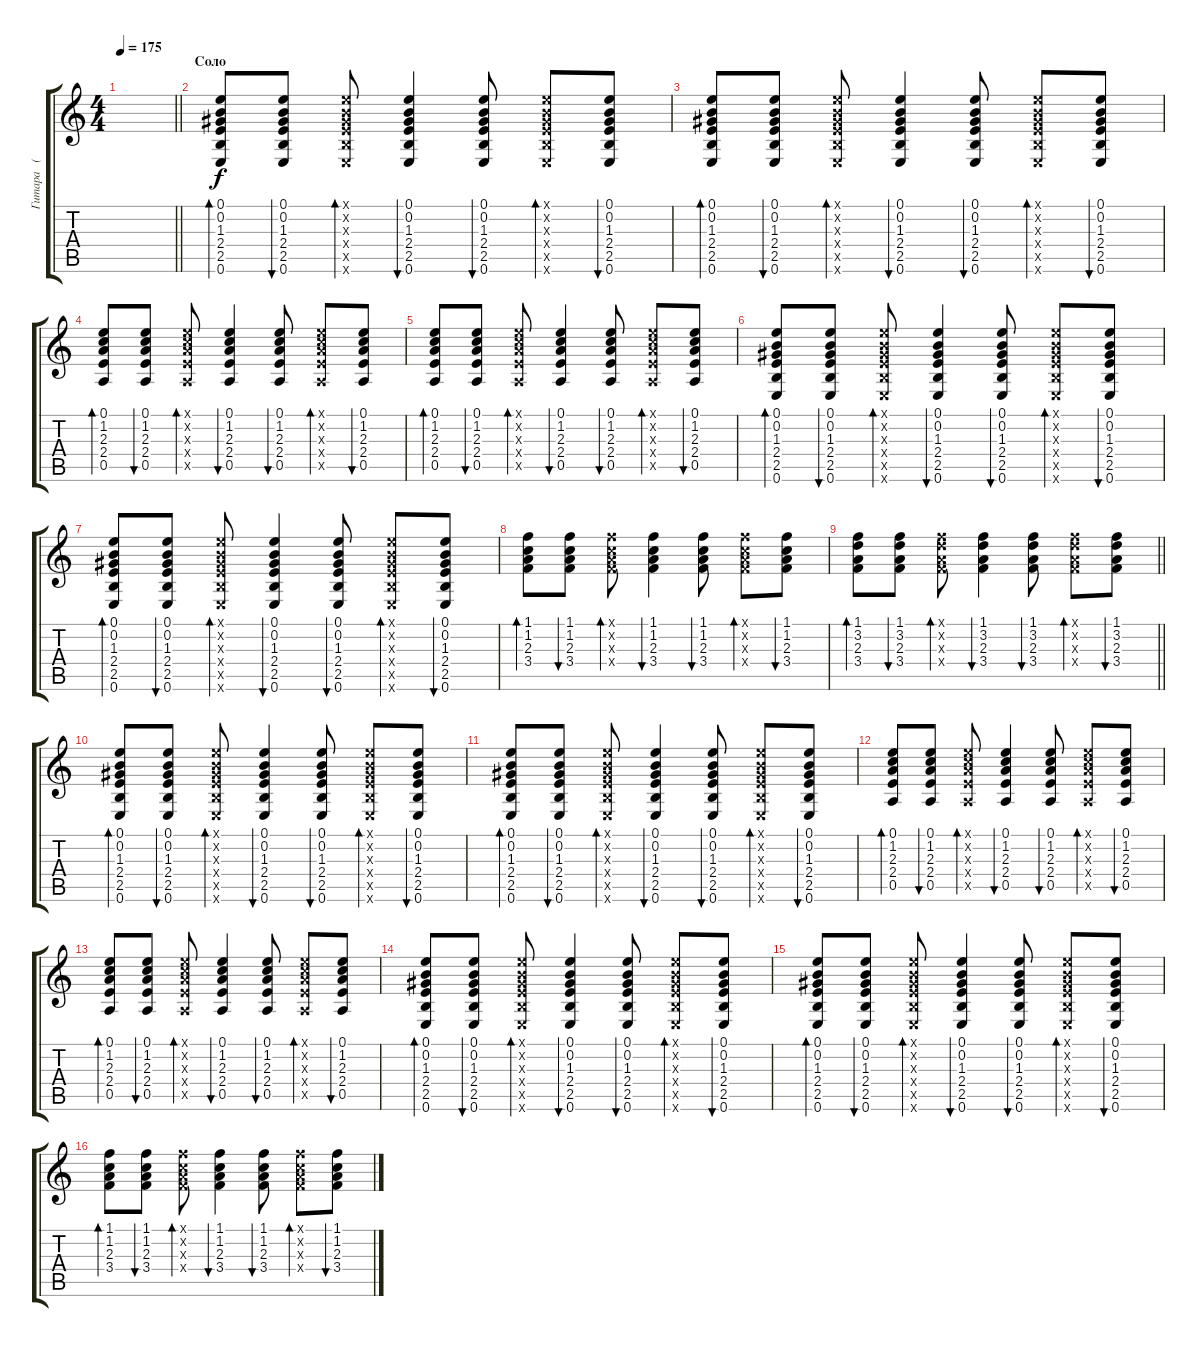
\track ("Гитара   ( Акустика ) " "Гитара   (") {instrument acousticguitarsteel}
\staff {score tabs}
\tuning (E4 B3 G3 D3 A2 E2) {hide}
\ts (4 4)
\tempo 175
\clef g2
\barLineRight lightlight
\ks c
|
\section ("" "Соло")
(0.1 0.2 1.3 2.4 2.5 0.6).8{bd 60} (0.1 0.2 1.3 2.4 2.5 0.6).8{bu 60} (0.1{x} 0.2{x} 1.3{x} 2.4{x} 2.5{x} 0.6{x}).8{bd 60} (0.1 0.2 1.3 2.4 2.5 0.6).4{bu 60} (0.1 0.2 1.3 2.4 2.5 0.6).8{bu 60} (0.1{x} 0.2{x} 1.3{x} 2.4{x} 2.5{x} 0.6{x}).8{bd 60} (0.1 0.2 1.3 2.4 2.5 0.6).8{bu 60} |
(0.1 0.2 1.3 2.4 2.5 0.6).8{bd 60} (0.1 0.2 1.3 2.4 2.5 0.6).8{bu 60} (0.1{x} 0.2{x} 1.3{x} 2.4{x} 2.5{x} 0.6{x}).8{bd 60} (0.1 0.2 1.3 2.4 2.5 0.6).4{bu 60} (0.1 0.2 1.3 2.4 2.5 0.6).8{bu 60} (0.1{x} 0.2{x} 1.3{x} 2.4{x} 2.5{x} 0.6{x}).8{bd 60} (0.1 0.2 1.3 2.4 2.5 0.6).8{bu 60} |
(0.1 1.2 2.3 2.4 0.5).8{bd 60} (0.1 1.2 2.3 2.4 0.5).8{bu 60} (0.1{x} 1.2{x} 2.3{x} 2.4{x} 0.5{x}).8{bd 60} (0.1 1.2 2.3 2.4 0.5).4{bu 60} (0.1 1.2 2.3 2.4 0.5).8{bu 60} (0.1{x} 1.2{x} 2.3{x} 2.4{x} 0.5{x}).8{bd 60} (0.1 1.2 2.3 2.4 0.5).8{bu 60} |
(0.1 1.2 2.3 2.4 0.5).8{bd 60} (0.1 1.2 2.3 2.4 0.5).8{bu 60} (0.1{x} 1.2{x} 2.3{x} 2.4{x} 0.5{x}).8{bd 60} (0.1 1.2 2.3 2.4 0.5).4{bu 60} (0.1 1.2 2.3 2.4 0.5).8{bu 60} (0.1{x} 1.2{x} 2.3{x} 2.4{x} 0.5{x}).8{bd 60} (0.1 1.2 2.3 2.4 0.5).8{bu 60} |
(0.1 0.2 1.3 2.4 2.5 0.6).8{bd 60} (0.1 0.2 1.3 2.4 2.5 0.6).8{bu 60} (0.1{x} 0.2{x} 1.3{x} 2.4{x} 2.5{x} 0.6{x}).8{bd 60} (0.1 0.2 1.3 2.4 2.5 0.6).4{bu 60} (0.1 0.2 1.3 2.4 2.5 0.6).8{bu 60} (0.1{x} 0.2{x} 1.3{x} 2.4{x} 2.5{x} 0.6{x}).8{bd 60} (0.1 0.2 1.3 2.4 2.5 0.6).8{bu 60} |
(0.1 0.2 1.3 2.4 2.5 0.6).8{bd 60} (0.1 0.2 1.3 2.4 2.5 0.6).8{bu 60} (0.1{x} 0.2{x} 1.3{x} 2.4{x} 2.5{x} 0.6{x}).8{bd 60} (0.1 0.2 1.3 2.4 2.5 0.6).4{bu 60} (0.1 0.2 1.3 2.4 2.5 0.6).8{bu 60} (0.1{x} 0.2{x} 1.3{x} 2.4{x} 2.5{x} 0.6{x}).8{bd 60} (0.1 0.2 1.3 2.4 2.5 0.6).8{bu 60} |
(1.1 1.2 2.3 3.4).8{bd 60} (1.1 1.2 2.3 3.4).8{bu 60} (1.1{x} 1.2{x} 2.3{x} 3.4{x}).8{bd 60} (1.1 1.2 2.3 3.4).4{bu 60} (1.1 1.2 2.3 3.4).8{bu 60} (1.1{x} 1.2{x} 2.3{x} 3.4{x}).8{bd 60} (1.1 1.2 2.3 3.4).8{bu 60} |
\barLineRight lightlight
(1.1 3.2 2.3 3.4).8{bd 60} (1.1 3.2 2.3 3.4).8{bu 60} (1.1{x} 3.2{x} 2.3{x} 3.4{x}).8{bd 60} (1.1 3.2 2.3 3.4).4{bu 60} (1.1 3.2 2.3 3.4).8{bu 60} (1.1{x} 3.2{x} 2.3{x} 3.4{x}).8{bd 60} (1.1 3.2 2.3 3.4).8{bu 60} |
\section ("" "")
(0.1 0.2 1.3 2.4 2.5 0.6).8{bd 60} (0.1 0.2 1.3 2.4 2.5 0.6).8{bu 60} (0.1{x} 0.2{x} 1.3{x} 2.4{x} 2.5{x} 0.6{x}).8{bd 60} (0.1 0.2 1.3 2.4 2.5 0.6).4{bu 60} (0.1 0.2 1.3 2.4 2.5 0.6).8{bu 60} (0.1{x} 0.2{x} 1.3{x} 2.4{x} 2.5{x} 0.6{x}).8{bd 60} (0.1 0.2 1.3 2.4 2.5 0.6).8{bu 60} |
(0.1 0.2 1.3 2.4 2.5 0.6).8{bd 60} (0.1 0.2 1.3 2.4 2.5 0.6).8{bu 60} (0.1{x} 0.2{x} 1.3{x} 2.4{x} 2.5{x} 0.6{x}).8{bd 60} (0.1 0.2 1.3 2.4 2.5 0.6).4{bu 60} (0.1 0.2 1.3 2.4 2.5 0.6).8{bu 60} (0.1{x} 0.2{x} 1.3{x} 2.4{x} 2.5{x} 0.6{x}).8{bd 60} (0.1 0.2 1.3 2.4 2.5 0.6).8{bu 60} |
(0.1 1.2 2.3 2.4 0.5).8{bd 60} (0.1 1.2 2.3 2.4 0.5).8{bu 60} (0.1{x} 1.2{x} 2.3{x} 2.4{x} 0.5{x}).8{bd 60} (0.1 1.2 2.3 2.4 0.5).4{bu 60} (0.1 1.2 2.3 2.4 0.5).8{bu 60} (0.1{x} 1.2{x} 2.3{x} 2.4{x} 0.5{x}).8{bd 60} (0.1 1.2 2.3 2.4 0.5).8{bu 60} |
(0.1 1.2 2.3 2.4 0.5).8{bd 60} (0.1 1.2 2.3 2.4 0.5).8{bu 60} (0.1{x} 1.2{x} 2.3{x} 2.4{x} 0.5{x}).8{bd 60} (0.1 1.2 2.3 2.4 0.5).4{bu 60} (0.1 1.2 2.3 2.4 0.5).8{bu 60} (0.1{x} 1.2{x} 2.3{x} 2.4{x} 0.5{x}).8{bd 60} (0.1 1.2 2.3 2.4 0.5).8{bu 60} |
(0.1 0.2 1.3 2.4 2.5 0.6).8{bd 60} (0.1 0.2 1.3 2.4 2.5 0.6).8{bu 60} (0.1{x} 0.2{x} 1.3{x} 2.4{x} 2.5{x} 0.6{x}).8{bd 60} (0.1 0.2 1.3 2.4 2.5 0.6).4{bu 60} (0.1 0.2 1.3 2.4 2.5 0.6).8{bu 60} (0.1{x} 0.2{x} 1.3{x} 2.4{x} 2.5{x} 0.6{x}).8{bd 60} (0.1 0.2 1.3 2.4 2.5 0.6).8{bu 60} |
(0.1 0.2 1.3 2.4 2.5 0.6).8{bd 60} (0.1 0.2 1.3 2.4 2.5 0.6).8{bu 60} (0.1{x} 0.2{x} 1.3{x} 2.4{x} 2.5{x} 0.6{x}).8{bd 60} (0.1 0.2 1.3 2.4 2.5 0.6).4{bu 60} (0.1 0.2 1.3 2.4 2.5 0.6).8{bu 60} (0.1{x} 0.2{x} 1.3{x} 2.4{x} 2.5{x} 0.6{x}).8{bd 60} (0.1 0.2 1.3 2.4 2.5 0.6).8{bu 60} |
(1.1 1.2 2.3 3.4).8{bd 60} (1.1 1.2 2.3 3.4).8{bu 60} (1.1{x} 1.2{x} 2.3{x} 3.4{x}).8{bd 60} (1.1 1.2 2.3 3.4).4{bu 60} (1.1 1.2 2.3 3.4).8{bu 60} (1.1{x} 1.2{x} 2.3{x} 3.4{x}).8{bd 60} (1.1 1.2 2.3 3.4).8{bu 60}
